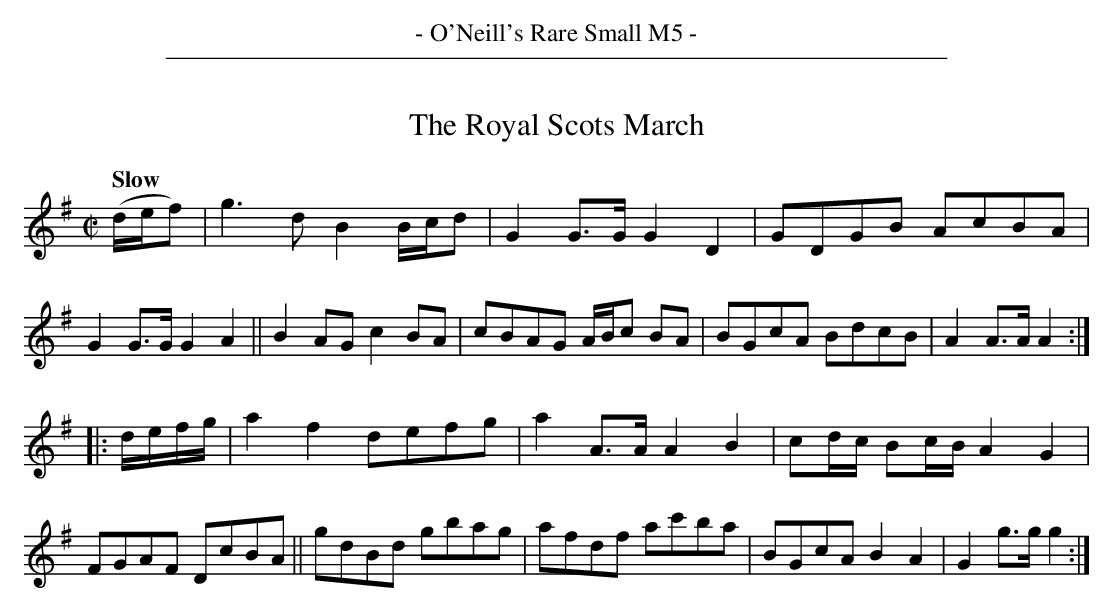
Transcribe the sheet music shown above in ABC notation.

X:1
T: The Royal Scots March
Q: "Slow"
M: C|
L: 1/8
K: G
(d/e/f) |\
g3d B2B/c/d | G2G>G G2D2 | GDGB AcBA | G2G>G G2A2 ||\
B2AG c2BA | cBAG A/B/c BA | BGcA BdcB | A2A>A A2 ::
d/e/f/g/ |\
a2f2 defg | a2A>A A2B2 | cd/c/ Bc/B/ A2G2 | FGAF DcBA ||\
gdBd gbag | afdf ac'ba | BGcA B2A2 | G2g>g g2 :|
